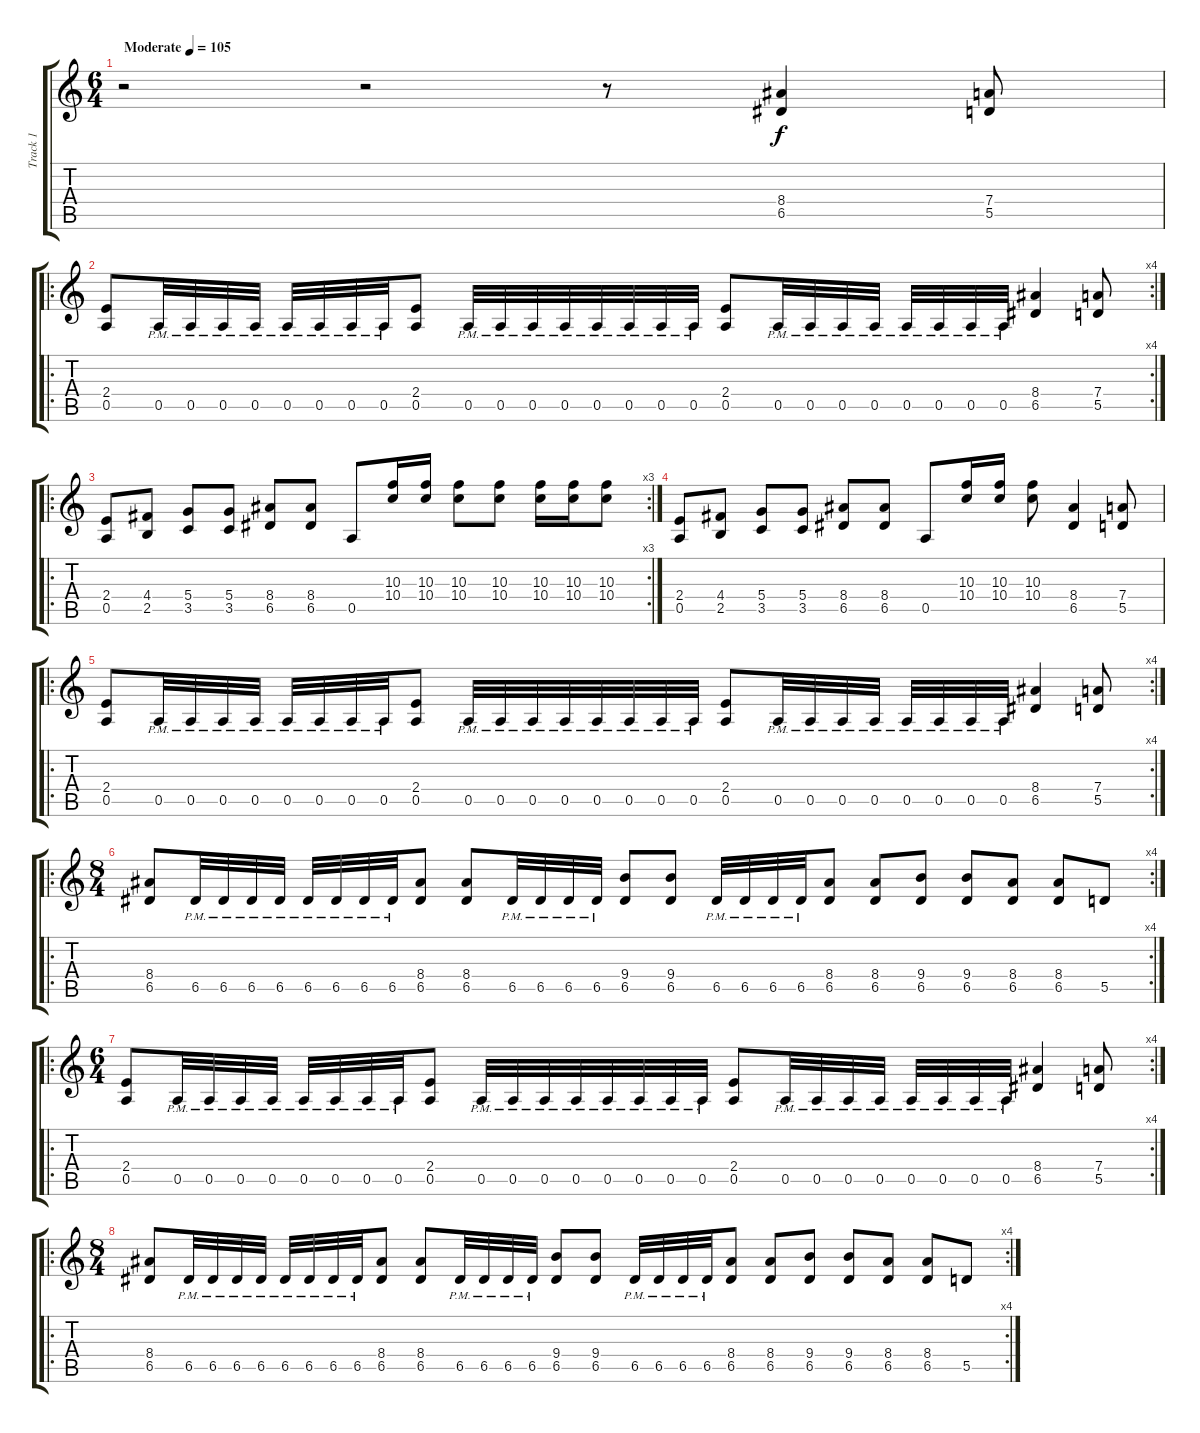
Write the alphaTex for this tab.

\track ("Track 1" "Track 1") {instrument distortionguitar}
\staff {score tabs}
\tuning (E4 B3 G3 D3 A2 E2) {hide}
\ts (6 4)
\tempo (105 "Moderate")
\clef g2
\ks c
r.2{dy f instrument distortionguitar} r.2 r.8 (8.4 6.5).4 (7.4 5.5).8 |
\ro
\rc 4
(2.4 0.5).8 0.5{pm}.32 0.5{pm}.32 0.5{pm}.32 0.5{pm}.32 0.5{pm}.32 0.5{pm}.32 0.5{pm}.32 0.5{pm}.32 (2.4 0.5).8 0.5{pm}.32 0.5{pm}.32 0.5{pm}.32 0.5{pm}.32 0.5{pm}.32 0.5{pm}.32 0.5{pm}.32 0.5{pm}.32 (2.4 0.5).8 0.5{pm}.32 0.5{pm}.32 0.5{pm}.32 0.5{pm}.32 0.5{pm}.32 0.5{pm}.32 0.5{pm}.32 0.5{pm}.32 (8.4 6.5).4 (7.4 5.5).8 |
\ro
\rc 3
(2.4 0.5).8 (4.4 2.5).8 (5.4 3.5).8 (5.4 3.5).8 (8.4 6.5).8 (8.4 6.5).8 0.5.8 (10.3 10.4).16 (10.3 10.4).16 (10.3 10.4).8 (10.3 10.4).8 (10.3 10.4).16 (10.3 10.4).16 (10.3 10.4).8 |
(2.4 0.5).8 (4.4 2.5).8 (5.4 3.5).8 (5.4 3.5).8 (8.4 6.5).8 (8.4 6.5).8 0.5.8 (10.3 10.4).16 (10.3 10.4).16 (10.3 10.4).8 (8.4 6.5).4 (7.4 5.5).8 |
\ro
\rc 4
(2.4 0.5).8 0.5{pm}.32 0.5{pm}.32 0.5{pm}.32 0.5{pm}.32 0.5{pm}.32 0.5{pm}.32 0.5{pm}.32 0.5{pm}.32 (2.4 0.5).8 0.5{pm}.32 0.5{pm}.32 0.5{pm}.32 0.5{pm}.32 0.5{pm}.32 0.5{pm}.32 0.5{pm}.32 0.5{pm}.32 (2.4 0.5).8 0.5{pm}.32 0.5{pm}.32 0.5{pm}.32 0.5{pm}.32 0.5{pm}.32 0.5{pm}.32 0.5{pm}.32 0.5{pm}.32 (8.4 6.5).4 (7.4 5.5).8 |
\ro
\rc 4
\ts (8 4)
(8.4 6.5).8 6.5{pm}.32 6.5{pm}.32 6.5{pm}.32 6.5{pm}.32 6.5{pm}.32 6.5{pm}.32 6.5{pm}.32 6.5{pm}.32 (8.4 6.5).8 (8.4 6.5).8 6.5{pm}.32 6.5{pm}.32 6.5{pm}.32 6.5{pm}.32 (9.4 6.5).8 (9.4 6.5).8 6.5{pm}.32 6.5{pm}.32 6.5{pm}.32 6.5{pm}.32 (8.4 6.5).8 (8.4 6.5).8 (9.4 6.5).8 (9.4 6.5).8 (8.4 6.5).8 (8.4 6.5).8 5.5.8 |
\ro
\rc 4
\ts (6 4)
(2.4 0.5).8 0.5{pm}.32 0.5{pm}.32 0.5{pm}.32 0.5{pm}.32 0.5{pm}.32 0.5{pm}.32 0.5{pm}.32 0.5{pm}.32 (2.4 0.5).8 0.5{pm}.32 0.5{pm}.32 0.5{pm}.32 0.5{pm}.32 0.5{pm}.32 0.5{pm}.32 0.5{pm}.32 0.5{pm}.32 (2.4 0.5).8 0.5{pm}.32 0.5{pm}.32 0.5{pm}.32 0.5{pm}.32 0.5{pm}.32 0.5{pm}.32 0.5{pm}.32 0.5{pm}.32 (8.4 6.5).4 (7.4 5.5).8 |
\ro
\rc 4
\ts (8 4)
(8.4 6.5).8 6.5{pm}.32 6.5{pm}.32 6.5{pm}.32 6.5{pm}.32 6.5{pm}.32 6.5{pm}.32 6.5{pm}.32 6.5{pm}.32 (8.4 6.5).8 (8.4 6.5).8 6.5{pm}.32 6.5{pm}.32 6.5{pm}.32 6.5{pm}.32 (9.4 6.5).8 (9.4 6.5).8 6.5{pm}.32 6.5{pm}.32 6.5{pm}.32 6.5{pm}.32 (8.4 6.5).8 (8.4 6.5).8 (9.4 6.5).8 (9.4 6.5).8 (8.4 6.5).8 (8.4 6.5).8 5.5.8
